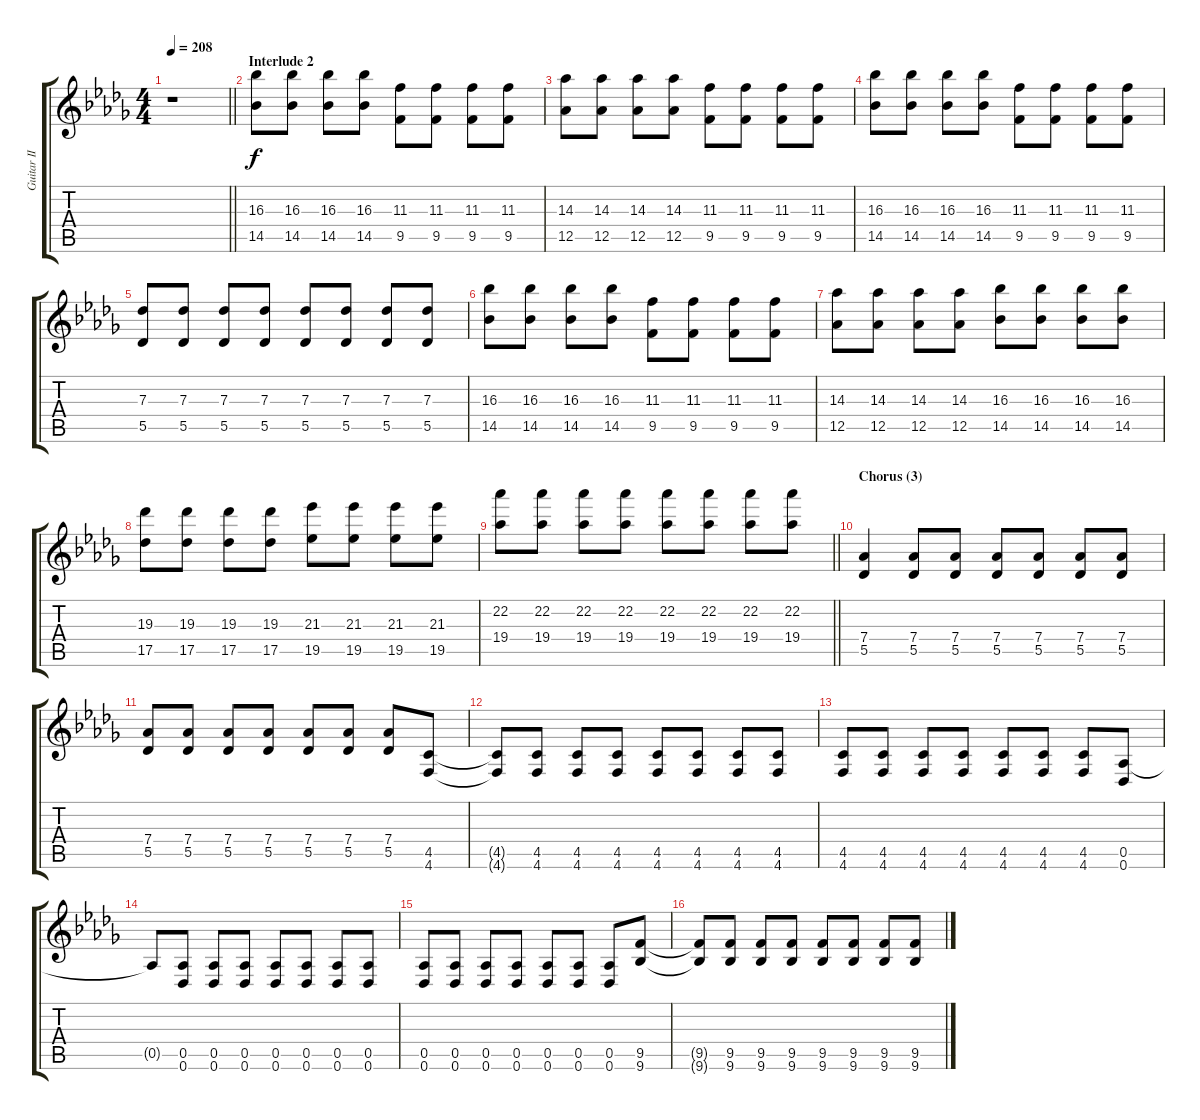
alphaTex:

\track ("Guitar II" "Guitar II") {instrument distortionguitar}
\staff {score tabs}
\tuning (Eb4 Bb3 Gb3 Db3 Ab2 Db2) {hide}
\ts (4 4)
\tempo 208
\clef g2
\barLineRight lightlight
\ks db
r.1{dy f} |
\section ("" "Interlude 2")
(16.3 14.5).8 (16.3 14.5).8 (16.3 14.5).8 (16.3 14.5).8 (11.3 9.5).8 (11.3 9.5).8 (11.3 9.5).8 (11.3 9.5).8 |
(14.3 12.5).8 (14.3 12.5).8 (14.3 12.5).8 (14.3 12.5).8 (11.3 9.5).8 (11.3 9.5).8 (11.3 9.5).8 (11.3 9.5).8 |
(16.3 14.5).8 (16.3 14.5).8 (16.3 14.5).8 (16.3 14.5).8 (11.3 9.5).8 (11.3 9.5).8 (11.3 9.5).8 (11.3 9.5).8 |
(7.3 5.5).8 (7.3 5.5).8 (7.3 5.5).8 (7.3 5.5).8 (7.3 5.5).8 (7.3 5.5).8 (7.3 5.5).8 (7.3 5.5).8 |
(16.3 14.5).8 (16.3 14.5).8 (16.3 14.5).8 (16.3 14.5).8 (11.3 9.5).8 (11.3 9.5).8 (11.3 9.5).8 (11.3 9.5).8 |
(14.3 12.5).8 (14.3 12.5).8 (14.3 12.5).8 (14.3 12.5).8 (16.3 14.5).8 (16.3 14.5).8 (16.3 14.5).8 (16.3 14.5).8 |
(19.3 17.5).8 (19.3 17.5).8 (19.3 17.5).8 (19.3 17.5).8 (21.3 19.5).8 (21.3 19.5).8 (21.3 19.5).8 (21.3 19.5).8 |
\barLineRight lightlight
(22.2 19.4).8 (22.2 19.4).8 (22.2 19.4).8 (22.2 19.4).8 (22.2 19.4).8 (22.2 19.4).8 (22.2 19.4).8 (22.2 19.4).8 |
\section ("" "Chorus (3)")
(7.4 5.5).4 (7.4 5.5).8 (7.4 5.5).8 (7.4 5.5).8 (7.4 5.5).8 (7.4 5.5).8 (7.4 5.5).8 |
(7.4 5.5).8 (7.4 5.5).8 (7.4 5.5).8 (7.4 5.5).8 (7.4 5.5).8 (7.4 5.5).8 (7.4 5.5).8 (4.5 4.6).8 |
(4.5{t} 4.6{t}).8 (4.5 4.6).8 (4.5 4.6).8 (4.5 4.6).8 (4.5 4.6).8 (4.5 4.6).8 (4.5 4.6).8 (4.5 4.6).8 |
(4.5 4.6).8 (4.5 4.6).8 (4.5 4.6).8 (4.5 4.6).8 (4.5 4.6).8 (4.5 4.6).8 (4.5 4.6).8 (0.5 0.6).8 |
0.5{t}.8 (0.5 0.6).8 (0.5 0.6).8 (0.5 0.6).8 (0.5 0.6).8 (0.5 0.6).8 (0.5 0.6).8 (0.5 0.6).8 |
(0.5 0.6).8 (0.5 0.6).8 (0.5 0.6).8 (0.5 0.6).8 (0.5 0.6).8 (0.5 0.6).8 (0.5 0.6).8 (9.5 9.6).8 |
(9.5{t} 9.6{t}).8 (9.5 9.6).8 (9.5 9.6).8 (9.5 9.6).8 (9.5 9.6).8 (9.5 9.6).8 (9.5 9.6).8 (9.5 9.6).8
